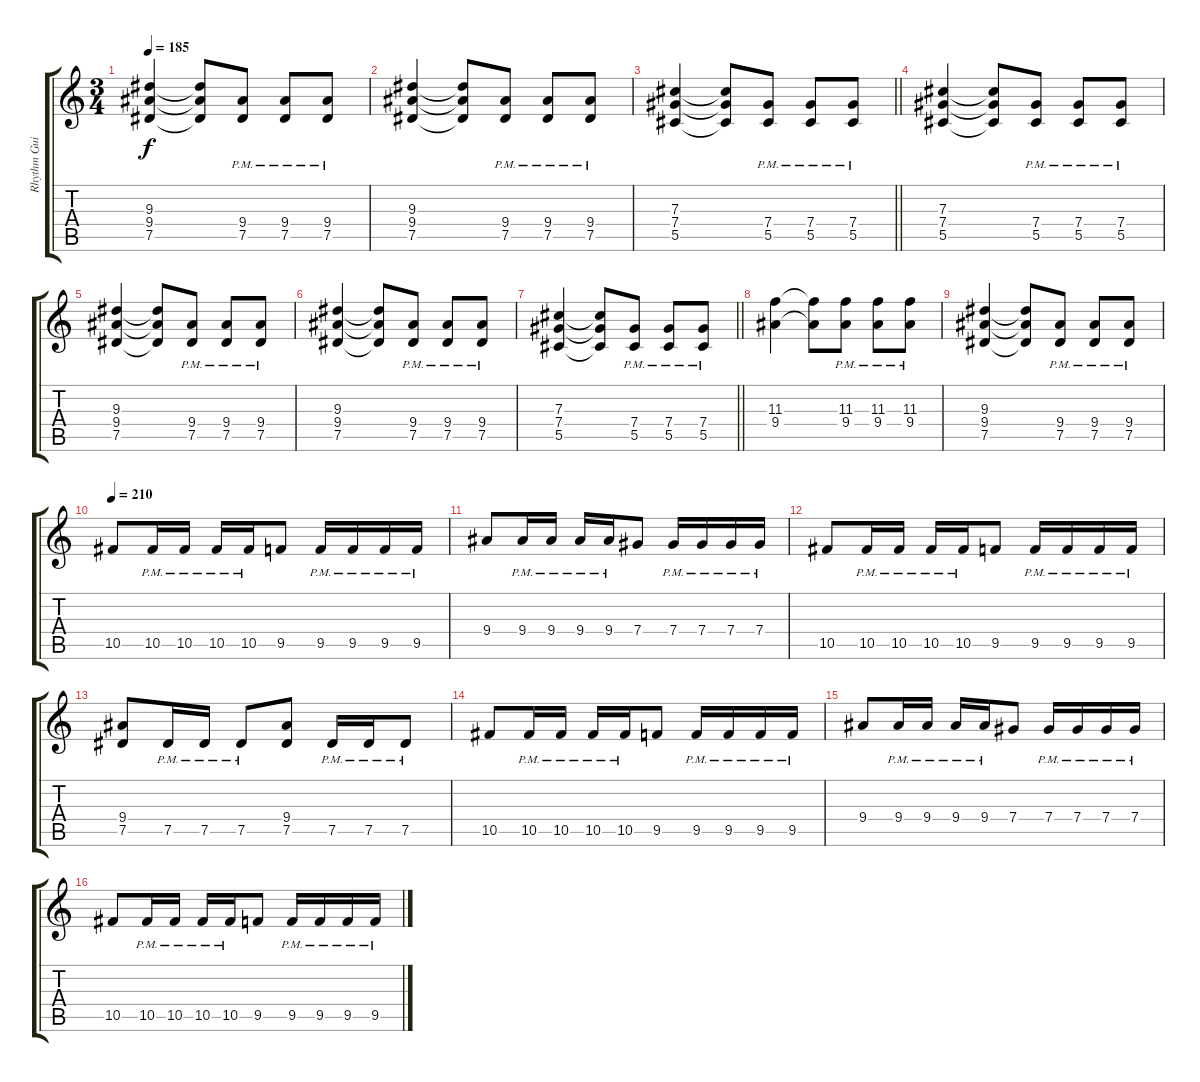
\track ("Rhythm Guitar" "Rhythm Gui") {instrument overdrivenguitar}
\staff {score tabs}
\tuning (Eb4 Bb3 Gb3 Db3 Ab2 Eb2) {hide}
\ts (3 4)
\tempo 185
\clef g2
\ks c
(9.3 9.4 7.5).4{dy f} (9.3{t} 9.4{t} 7.5{t}).8 (9.4{pm} 7.5{pm}).8 (9.4{pm} 7.5{pm}).8 (9.4{pm} 7.5{pm}).8 |
(9.3 9.4 7.5).4 (9.3{t} 9.4{t} 7.5{t}).8 (9.4{pm} 7.5{pm}).8 (9.4{pm} 7.5{pm}).8 (9.4{pm} 7.5{pm}).8 |
\barLineRight lightlight
(7.3 7.4 5.5).4 (7.3{t} 7.4{t} 5.5{t}).8 (7.4{pm} 5.5{pm}).8 (7.4{pm} 5.5{pm}).8 (7.4{pm} 5.5{pm}).8 |
(7.3 7.4 5.5).4 (7.3{t} 7.4{t} 5.5{t}).8 (7.4{pm} 5.5{pm}).8 (7.4{pm} 5.5{pm}).8 (7.4{pm} 5.5{pm}).8 |
(9.3 9.4 7.5).4 (9.3{t} 9.4{t} 7.5{t}).8 (9.4{pm} 7.5{pm}).8 (9.4{pm} 7.5{pm}).8 (9.4{pm} 7.5{pm}).8 |
(9.3 9.4 7.5).4 (9.3{t} 9.4{t} 7.5{t}).8 (9.4{pm} 7.5{pm}).8 (9.4{pm} 7.5{pm}).8 (9.4{pm} 7.5{pm}).8 |
\barLineRight lightlight
(7.3 7.4 5.5).4 (7.3{t} 7.4{t} 5.5{t}).8 (7.4{pm} 5.5{pm}).8 (7.4{pm} 5.5{pm}).8 (7.4{pm} 5.5{pm}).8 |
(11.3 9.4).4 (11.3{t} 9.4{t}).8 (11.3{pm} 9.4{pm}).8 (11.3{pm} 9.4{pm}).8 (11.3{pm} 9.4{pm}).8 |
(9.3 9.4 7.5).4 (9.3{t} 9.4{t} 7.5{t}).8 (9.4{pm} 7.5{pm}).8 (9.4{pm} 7.5{pm}).8 (9.4{pm} 7.5{pm}).8 |
\tempo 210
10.5.8 10.5{pm}.16 10.5{pm}.16 10.5{pm}.16 10.5{pm}.16 9.5.8 9.5{pm}.16 9.5{pm}.16 9.5{pm}.16 9.5{pm}.16 |
9.4.8 9.4{pm}.16 9.4{pm}.16 9.4{pm}.16 9.4{pm}.16 7.4.8 7.4{pm}.16 7.4{pm}.16 7.4{pm}.16 7.4{pm}.16 |
10.5.8 10.5{pm}.16 10.5{pm}.16 10.5{pm}.16 10.5{pm}.16 9.5.8 9.5{pm}.16 9.5{pm}.16 9.5{pm}.16 9.5{pm}.16 |
(9.4 7.5).8 7.5{pm}.16 7.5{pm}.16 7.5{pm}.8 (9.4 7.5).8 7.5{pm}.16 7.5{pm}.16 7.5{pm}.8 |
10.5.8 10.5{pm}.16 10.5{pm}.16 10.5{pm}.16 10.5{pm}.16 9.5.8 9.5{pm}.16 9.5{pm}.16 9.5{pm}.16 9.5{pm}.16 |
9.4.8 9.4{pm}.16 9.4{pm}.16 9.4{pm}.16 9.4{pm}.16 7.4.8 7.4{pm}.16 7.4{pm}.16 7.4{pm}.16 7.4{pm}.16 |
10.5.8 10.5{pm}.16 10.5{pm}.16 10.5{pm}.16 10.5{pm}.16 9.5.8 9.5{pm}.16 9.5{pm}.16 9.5{pm}.16 9.5{pm}.16
